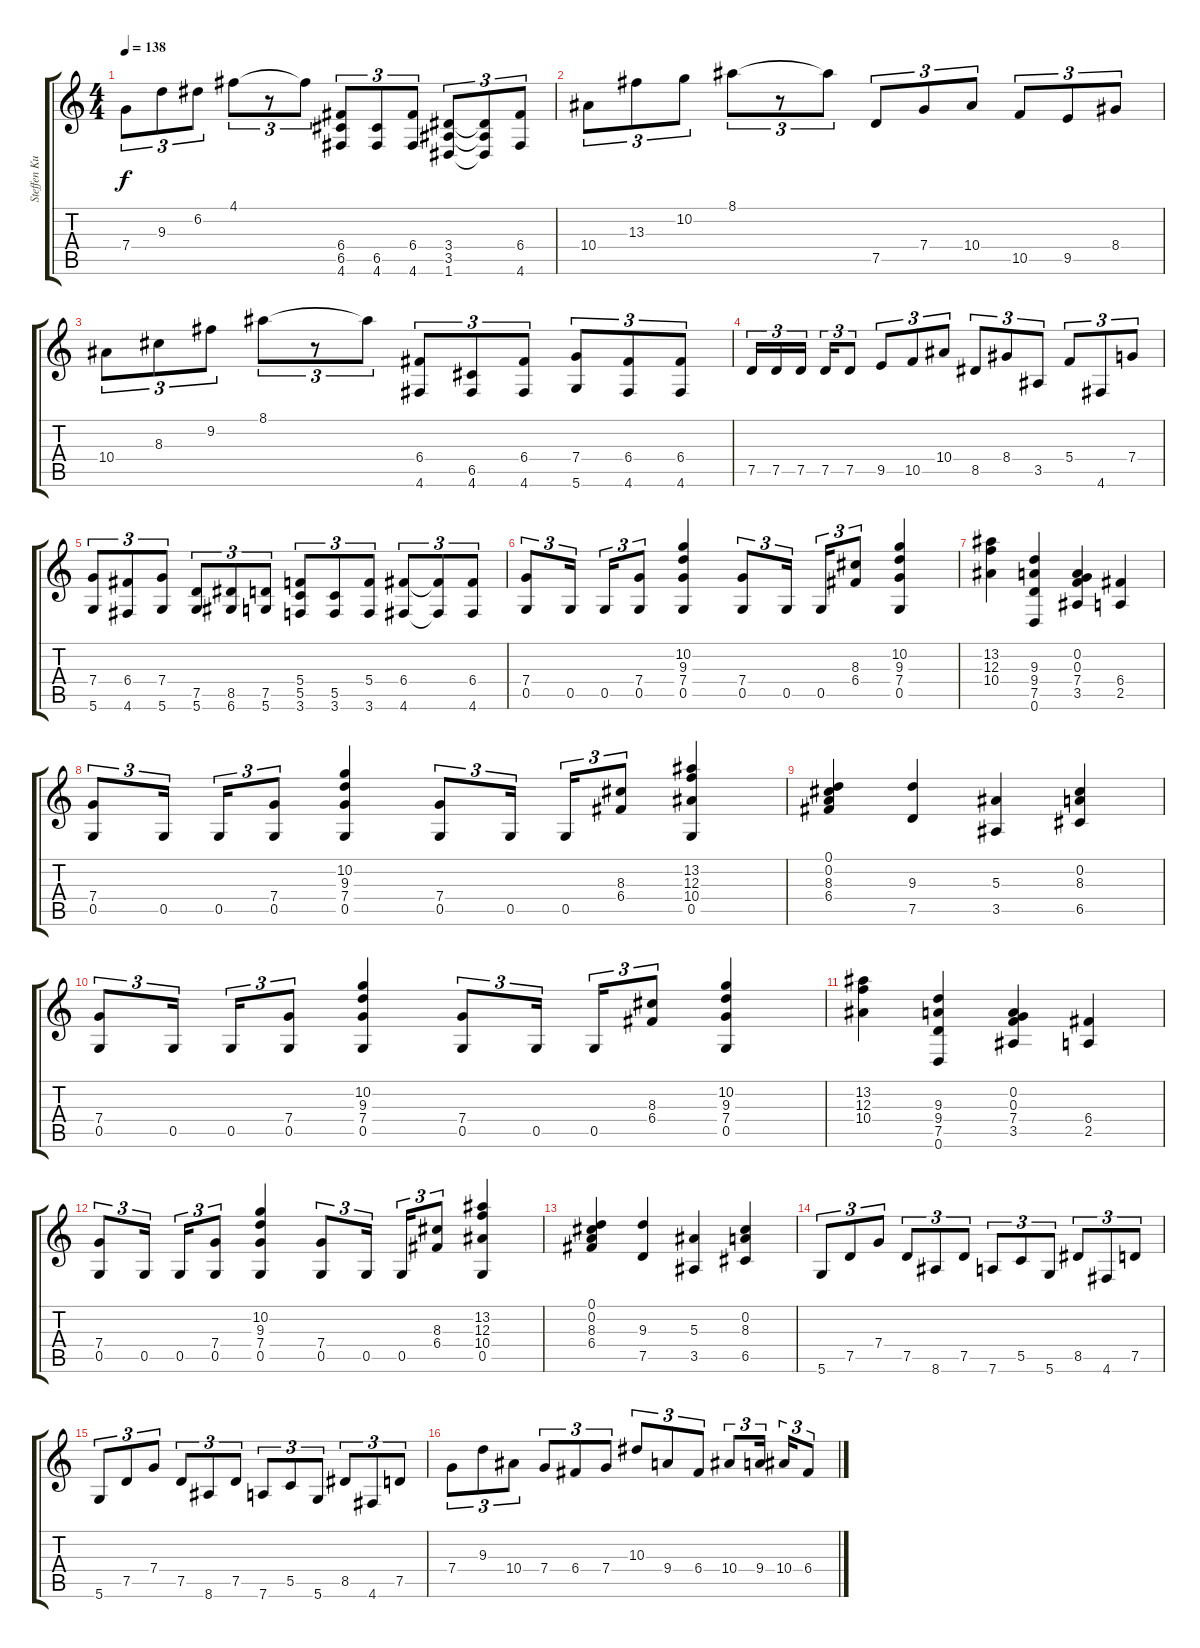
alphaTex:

\track ("Steffen Kummerer" "Steffen Ku") {instrument distortionguitar}
\staff {score tabs}
\tuning (D4 A3 F3 C3 G2 D2) {hide}
\ts (4 4)
\tempo 138
\clef g2
\ks c
7.4.8{tu (3 2) dy f} 9.3.8{tu (3 2)} 6.2.8{tu (3 2)} 4.1.8{tu (3 2)} r.8{tu (3 2)} 4.1{t}.8{tu (3 2)} (6.4 6.5 4.6).8{tu (3 2)} (6.5 4.6).8{tu (3 2)} (6.4 4.6).8{tu (3 2)} (3.4 3.5 1.6).8{tu (3 2)} (3.4{t} 3.5{t} 1.6{t}).8{tu (3 2)} (6.4 4.6).8{tu (3 2)} |
10.4.8{tu (3 2)} 13.3.8{tu (3 2)} 10.2.8{tu (3 2)} 8.1.8{tu (3 2)} r.8{tu (3 2)} 8.1{t}.8{tu (3 2)} 7.5.8{tu (3 2)} 7.4.8{tu (3 2)} 10.4.8{tu (3 2)} 10.5.8{tu (3 2)} 9.5.8{tu (3 2)} 8.4.8{tu (3 2)} |
10.4.8{tu (3 2)} 8.3.8{tu (3 2)} 9.2.8{tu (3 2)} 8.1.8{tu (3 2)} r.8{tu (3 2)} 8.1{t}.8{tu (3 2)} (6.4 4.6).8{tu (3 2)} (6.5 4.6).8{tu (3 2)} (6.4 4.6).8{tu (3 2)} (7.4 5.6).8{tu (3 2)} (6.4 4.6).8{tu (3 2)} (6.4 4.6).8{tu (3 2)} |
7.5.16{tu (3 2)} 7.5.16{tu (3 2)} 7.5.16{tu (3 2) beam splitsecondary} 7.5.16{tu (3 2)} 7.5.8{tu (3 2)} 9.5.8{tu (3 2)} 10.5.8{tu (3 2)} 10.4.8{tu (3 2)} 8.5.8{tu (3 2)} 8.4.8{tu (3 2)} 3.5.8{tu (3 2)} 5.4.8{tu (3 2)} 4.6.8{tu (3 2)} 7.4.8{tu (3 2)} |
(7.4 5.6).8{tu (3 2)} (6.4 4.6).8{tu (3 2)} (7.4 5.6).8{tu (3 2)} (7.5 5.6).8{tu (3 2)} (8.5 6.6).8{tu (3 2)} (7.5 5.6).8{tu (3 2)} (5.4 5.5 3.6).8{tu (3 2)} (5.5 3.6).8{tu (3 2)} (5.4 3.6).8{tu (3 2)} (6.4 4.6).8{tu (3 2)} (6.4{t} 4.6{t}).8{tu (3 2)} (6.4 4.6).8{tu (3 2)} |
(7.4 0.5).8{tu (3 2)} 0.5.16{tu (3 2) beam splitsecondary} 0.5.16{tu (3 2)} (7.4 0.5).8{tu (3 2)} (10.2 9.3 7.4 0.5).4 (7.4 0.5).8{tu (3 2)} 0.5.16{tu (3 2) beam splitsecondary} 0.5.16{tu (3 2)} (8.3 6.4).8{tu (3 2)} (10.2 9.3 7.4 0.5).4 |
(13.2 12.3 10.4).4 (9.3 9.4 7.5 0.6).4 (0.2 0.3 7.4 3.5).4 (6.4 2.5).4 |
(7.4 0.5).8{tu (3 2)} 0.5.16{tu (3 2) beam splitsecondary} 0.5.16{tu (3 2)} (7.4 0.5).8{tu (3 2)} (10.2 9.3 7.4 0.5).4 (7.4 0.5).8{tu (3 2)} 0.5.16{tu (3 2) beam splitsecondary} 0.5.16{tu (3 2)} (8.3 6.4).8{tu (3 2)} (13.2 12.3 10.4 0.5).4 |
(0.1 0.2 8.3 6.4).4 (9.3 7.5).4 (5.3 3.5).4 (0.2 8.3 6.5).4 |
(7.4 0.5).8{tu (3 2)} 0.5.16{tu (3 2) beam splitsecondary} 0.5.16{tu (3 2)} (7.4 0.5).8{tu (3 2)} (10.2 9.3 7.4 0.5).4 (7.4 0.5).8{tu (3 2)} 0.5.16{tu (3 2) beam splitsecondary} 0.5.16{tu (3 2)} (8.3 6.4).8{tu (3 2)} (10.2 9.3 7.4 0.5).4 |
(13.2 12.3 10.4).4 (9.3 9.4 7.5 0.6).4 (0.2 0.3 7.4 3.5).4 (6.4 2.5).4 |
(7.4 0.5).8{tu (3 2)} 0.5.16{tu (3 2) beam splitsecondary} 0.5.16{tu (3 2)} (7.4 0.5).8{tu (3 2)} (10.2 9.3 7.4 0.5).4 (7.4 0.5).8{tu (3 2)} 0.5.16{tu (3 2) beam splitsecondary} 0.5.16{tu (3 2)} (8.3 6.4).8{tu (3 2)} (13.2 12.3 10.4 0.5).4 |
(0.1 0.2 8.3 6.4).4 (9.3 7.5).4 (5.3 3.5).4 (0.2 8.3 6.5).4 |
5.6.8{tu (3 2)} 7.5.8{tu (3 2)} 7.4.8{tu (3 2)} 7.5.8{tu (3 2)} 8.6.8{tu (3 2)} 7.5.8{tu (3 2)} 7.6.8{tu (3 2)} 5.5.8{tu (3 2)} 5.6.8{tu (3 2)} 8.5.8{tu (3 2)} 4.6.8{tu (3 2)} 7.5.8{tu (3 2)} |
5.6.8{tu (3 2)} 7.5.8{tu (3 2)} 7.4.8{tu (3 2)} 7.5.8{tu (3 2)} 8.6.8{tu (3 2)} 7.5.8{tu (3 2)} 7.6.8{tu (3 2)} 5.5.8{tu (3 2)} 5.6.8{tu (3 2)} 8.5.8{tu (3 2)} 4.6.8{tu (3 2)} 7.5.8{tu (3 2)} |
7.4.8{tu (3 2)} 9.3.8{tu (3 2)} 10.4.8{tu (3 2)} 7.4.8{tu (3 2)} 6.4.8{tu (3 2)} 7.4.8{tu (3 2)} 10.3.8{tu (3 2)} 9.4.8{tu (3 2)} 6.4.8{tu (3 2)} 10.4.8{tu (3 2)} 9.4.16{tu (3 2) beam splitsecondary} 10.4.16{tu (3 2)} 6.4.8{tu (3 2)}
